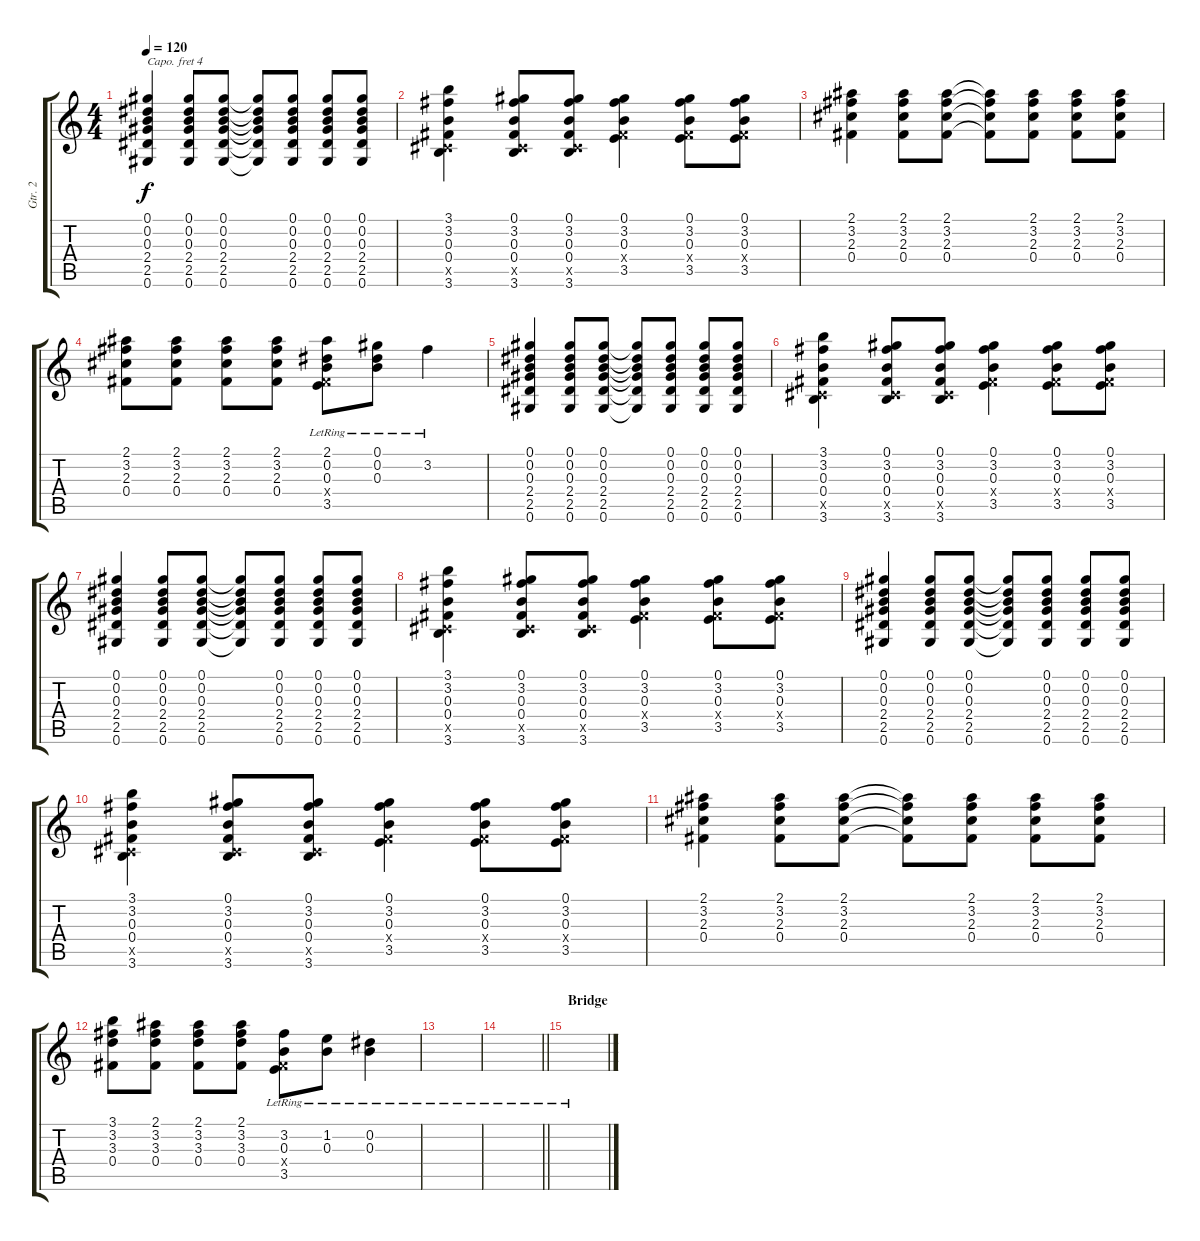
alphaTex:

\track ("Gtr. 2" "Gtr. 2") {instrument acousticguitarsteel}
\staff {score tabs}
\capo 4
\tuning (E4 B3 G3 D3 A2 E2) {hide}
\ts (4 4)
\tempo 120
\clef g2
\ks c
(0.1 0.2 0.3 2.4 2.5 0.6).4{dy f} (0.1 0.2 0.3 2.4 2.5 0.6).8 (0.1 0.2 0.3 2.4 2.5 0.6).8 (0.1{t} 0.2{t} 0.3{t} 2.4{t} 2.5{t} 0.6{t}).8 (0.1 0.2 0.3 2.4 2.5 0.6).8 (0.1 0.2 0.3 2.4 2.5 0.6).8 (0.1 0.2 0.3 2.4 2.5 0.6).8 |
(3.1 3.2 0.3 0.4 0.5{x} 3.6).4 (0.1 3.2 0.3 0.4 0.5{x} 3.6).8 (0.1 3.2 0.3 0.4 0.5{x} 3.6).8 (0.1 3.2 0.3 0.4{x} 3.5).4 (0.1 3.2 0.3 0.4{x} 3.5).8 (0.1 3.2 0.3 0.4{x} 3.5).8 |
(2.1 3.2 2.3 0.4).4 (2.1 3.2 2.3 0.4).8 (2.1 3.2 2.3 0.4).8 (2.1{t} 3.2{t} 2.3{t} 0.4{t}).8 (2.1 3.2 2.3 0.4).8 (2.1 3.2 2.3 0.4).8 (2.1 3.2 2.3 0.4).8 |
(2.1 3.2 2.3 0.4).8 (2.1 3.2 2.3 0.4).8 (2.1 3.2 2.3 0.4).8 (2.1 3.2 2.3 0.4).8 (2.1{lr} 0.2{lr} 0.3{lr} 0.4{x} 3.5{lr}).8 (0.1{lr} 0.2{lr} 0.3{lr}).8 3.2{lr}.4 |
(0.1 0.2 0.3 2.4 2.5 0.6).4 (0.1 0.2 0.3 2.4 2.5 0.6).8 (0.1 0.2 0.3 2.4 2.5 0.6).8 (0.1{t} 0.2{t} 0.3{t} 2.4{t} 2.5{t} 0.6{t}).8 (0.1 0.2 0.3 2.4 2.5 0.6).8 (0.1 0.2 0.3 2.4 2.5 0.6).8 (0.1 0.2 0.3 2.4 2.5 0.6).8 |
(3.1 3.2 0.3 0.4 0.5{x} 3.6).4 (0.1 3.2 0.3 0.4 0.5{x} 3.6).8 (0.1 3.2 0.3 0.4 0.5{x} 3.6).8 (0.1 3.2 0.3 0.4{x} 3.5).4 (0.1 3.2 0.3 0.4{x} 3.5).8 (0.1 3.2 0.3 0.4{x} 3.5).8 |
(0.1 0.2 0.3 2.4 2.5 0.6).4 (0.1 0.2 0.3 2.4 2.5 0.6).8 (0.1 0.2 0.3 2.4 2.5 0.6).8 (0.1{t} 0.2{t} 0.3{t} 2.4{t} 2.5{t} 0.6{t}).8 (0.1 0.2 0.3 2.4 2.5 0.6).8 (0.1 0.2 0.3 2.4 2.5 0.6).8 (0.1 0.2 0.3 2.4 2.5 0.6).8 |
(3.1 3.2 0.3 0.4 0.5{x} 3.6).4 (0.1 3.2 0.3 0.4 0.5{x} 3.6).8 (0.1 3.2 0.3 0.4 0.5{x} 3.6).8 (0.1 3.2 0.3 0.4{x} 3.5).4 (0.1 3.2 0.3 0.4{x} 3.5).8 (0.1 3.2 0.3 0.4{x} 3.5).8 |
(0.1 0.2 0.3 2.4 2.5 0.6).4 (0.1 0.2 0.3 2.4 2.5 0.6).8 (0.1 0.2 0.3 2.4 2.5 0.6).8 (0.1{t} 0.2{t} 0.3{t} 2.4{t} 2.5{t} 0.6{t}).8 (0.1 0.2 0.3 2.4 2.5 0.6).8 (0.1 0.2 0.3 2.4 2.5 0.6).8 (0.1 0.2 0.3 2.4 2.5 0.6).8 |
(3.1 3.2 0.3 0.4 0.5{x} 3.6).4 (0.1 3.2 0.3 0.4 0.5{x} 3.6).8 (0.1 3.2 0.3 0.4 0.5{x} 3.6).8 (0.1 3.2 0.3 0.4{x} 3.5).4 (0.1 3.2 0.3 0.4{x} 3.5).8 (0.1 3.2 0.3 0.4{x} 3.5).8 |
(2.1 3.2 2.3 0.4).4 (2.1 3.2 2.3 0.4).8 (2.1 3.2 2.3 0.4).8 (2.1{t} 3.2{t} 2.3{t} 0.4{t}).8 (2.1 3.2 2.3 0.4).8 (2.1 3.2 2.3 0.4).8 (2.1 3.2 2.3 0.4).8 |
(3.1 3.2 3.3 0.4).8 (2.1 3.2 3.3 0.4).8 (2.1 3.2 3.3 0.4).8 (2.1 3.2 3.3 0.4).8 (3.2{lr} 0.3{lr} 0.4{x} 3.5{lr}).8 (1.2{lr} 0.3{lr}).8 (0.2{lr} 0.3{lr}).4 |
|
\barLineRight lightlight
|
\section ("" "Bridge")
